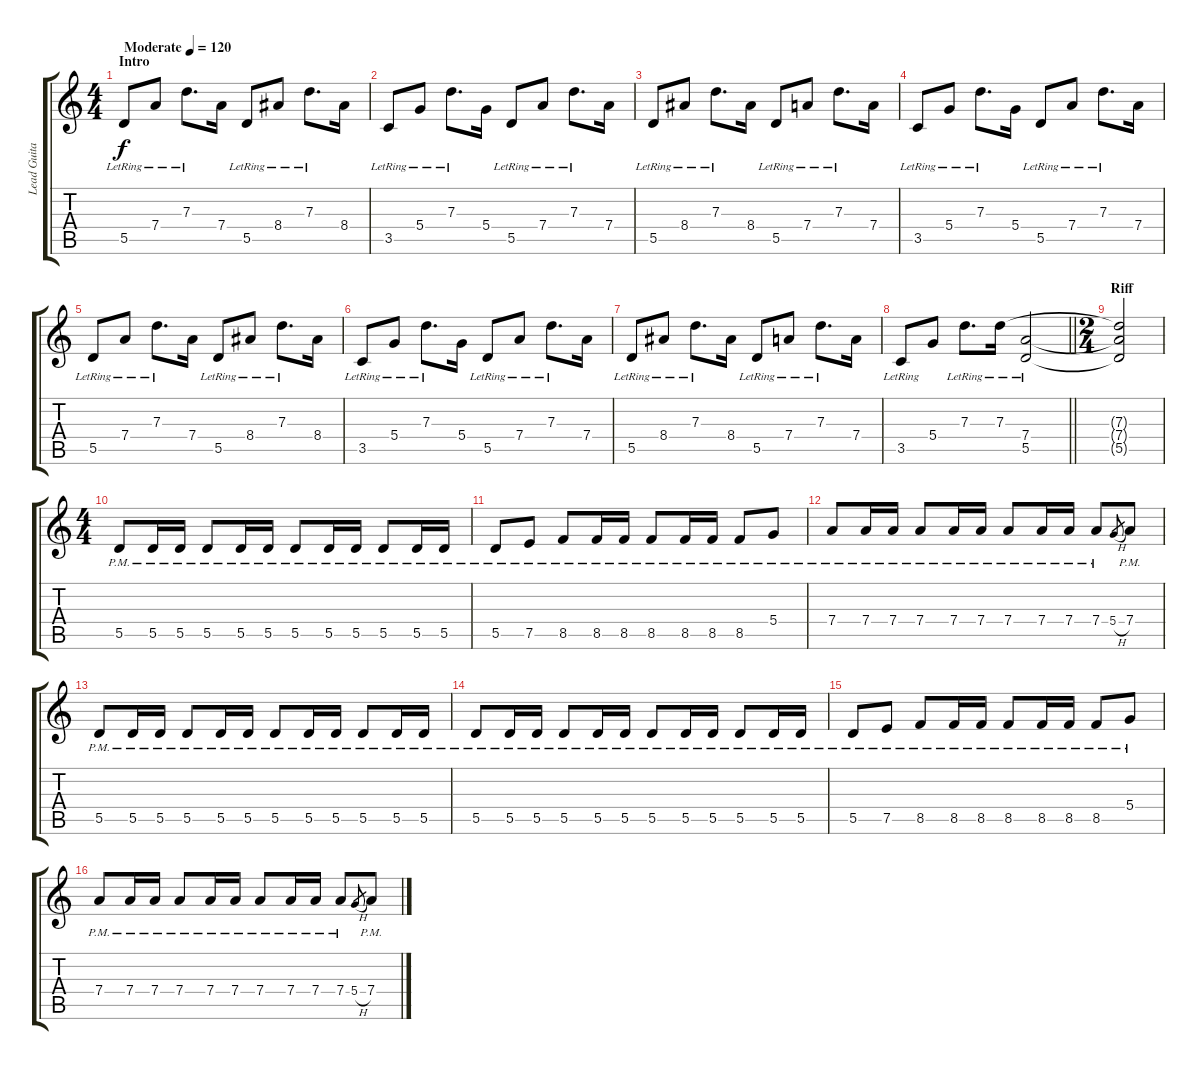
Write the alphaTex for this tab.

\track ("Lead Guitar" "Lead Guita") {instrument distortionguitar}
\staff {score tabs}
\tuning (E4 B3 G3 D3 A2 E2) {hide}
\ts (4 4)
\section ("" "Intro")
\tempo (120 "Moderate")
\clef g2
\ks c
5.5{lr}.8{dy f instrument distortionguitar} 7.4{lr}.8 7.3{lr}.8{d} 7.4.16 5.5{lr}.8 8.4{lr}.8 7.3{lr}.8{d} 8.4.16 |
3.5{lr}.8 5.4{lr}.8 7.3{lr}.8{d} 5.4.16 5.5{lr}.8 7.4{lr}.8 7.3{lr}.8{d} 7.4.16 |
5.5{lr}.8 8.4{lr}.8 7.3{lr}.8{d} 8.4.16 5.5{lr}.8 7.4{lr}.8 7.3{lr}.8{d} 7.4.16 |
3.5{lr}.8 5.4{lr}.8 7.3{lr}.8{d} 5.4.16 5.5{lr}.8 7.4{lr}.8 7.3{lr}.8{d} 7.4.16 |
5.5{lr}.8 7.4{lr}.8 7.3{lr}.8{d} 7.4.16 5.5{lr}.8 8.4{lr}.8 7.3{lr}.8{d} 8.4.16 |
3.5{lr}.8 5.4{lr}.8 7.3{lr}.8{d} 5.4.16 5.5{lr}.8 7.4{lr}.8 7.3{lr}.8{d} 7.4.16 |
5.5{lr}.8 8.4{lr}.8 7.3{lr}.8{d} 8.4.16 5.5{lr}.8 7.4{lr}.8 7.3{lr}.8{d} 7.4.16 |
\barLineRight lightlight
3.5{lr}.8 5.4.8 7.3{lr}.8{d} 7.3{lr}.16 (7.4 5.5{lr}).2 |
\ts (2 4)
\section ("" "Riff")
(7.3{t} 7.4{t} 5.5{t}).2 |
\ts (4 4)
5.5{pm}.8 5.5{pm}.16 5.5{pm}.16 5.5{pm}.8 5.5{pm}.16 5.5{pm}.16 5.5{pm}.8 5.5{pm}.16 5.5{pm}.16 5.5{pm}.8 5.5{pm}.16 5.5{pm}.16 |
5.5{pm}.8 7.5{pm}.8 8.5{pm}.8 8.5{pm}.16 8.5{pm}.16 8.5{pm}.8 8.5{pm}.16 8.5{pm}.16 8.5{pm}.8 5.4{pm}.8 |
7.4{pm}.8 7.4{pm}.16 7.4{pm}.16 7.4{pm}.8 7.4{pm}.16 7.4{pm}.16 7.4{pm}.8 7.4{pm}.16 7.4{pm}.16 7.4{pm}.8 5.4{h}.8{gr} 7.4{pm}.8 |
5.5{pm}.8 5.5{pm}.16 5.5{pm}.16 5.5{pm}.8 5.5{pm}.16 5.5{pm}.16 5.5{pm}.8 5.5{pm}.16 5.5{pm}.16 5.5{pm}.8 5.5{pm}.16 5.5{pm}.16 |
5.5{pm}.8 5.5{pm}.16 5.5{pm}.16 5.5{pm}.8 5.5{pm}.16 5.5{pm}.16 5.5{pm}.8 5.5{pm}.16 5.5{pm}.16 5.5{pm}.8 5.5{pm}.16 5.5{pm}.16 |
5.5{pm}.8 7.5{pm}.8 8.5{pm}.8 8.5{pm}.16 8.5{pm}.16 8.5{pm}.8 8.5{pm}.16 8.5{pm}.16 8.5{pm}.8 5.4{pm}.8 |
7.4{pm}.8 7.4{pm}.16 7.4{pm}.16 7.4{pm}.8 7.4{pm}.16 7.4{pm}.16 7.4{pm}.8 7.4{pm}.16 7.4{pm}.16 7.4{pm}.8 5.4{h}.8{gr} 7.4{pm}.8
